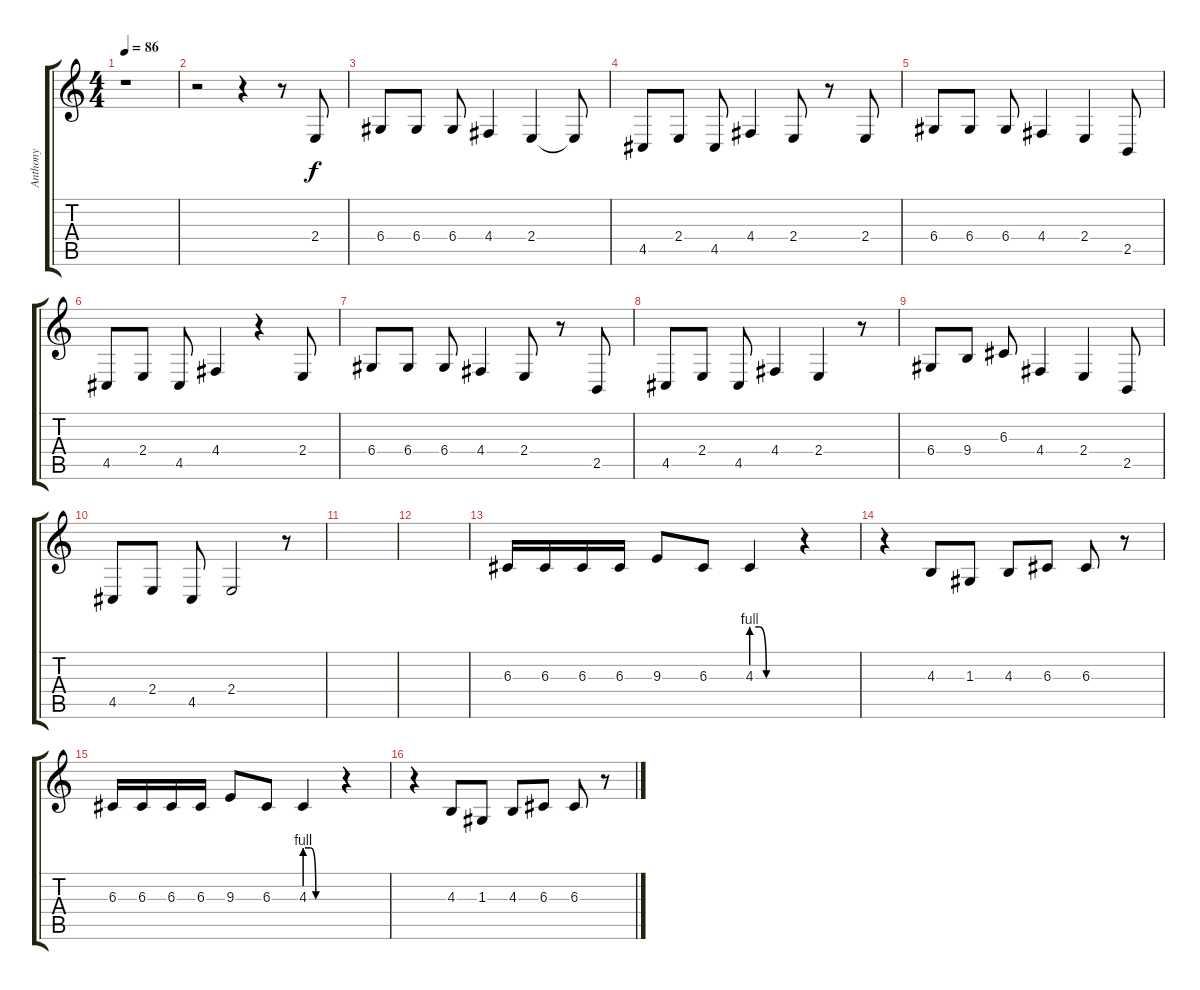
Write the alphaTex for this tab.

\track ("Anthony" "Anthony") {instrument flute}
\staff {score tabs}
\tuning (E4 B3 G3 D3 A2 E2) {hide}
\ts (4 4)
\tempo 86
\clef g2
\ks c
r.1{dy f} |
r.2 r.4 r.8 2.4.8 |
6.4.8 6.4.8 6.4.8 4.4.4 2.4.4 2.4{t}.8 |
4.5.8 2.4.8 4.5.8 4.4.4 2.4.8 r.8 2.4.8 |
6.4.8 6.4.8 6.4.8 4.4.4 2.4.4 2.5.8 |
4.5.8 2.4.8 4.5.8 4.4.4 r.4 2.4.8 |
6.4.8 6.4.8 6.4.8 4.4.4 2.4.8 r.8 2.5.8 |
4.5.8 2.4.8 4.5.8 4.4.4 2.4.4 r.8 |
6.4.8 9.4.8 6.3.8 4.4.4 2.4.4 2.5.8 |
4.5.8 2.4.8 4.5.8 2.4.2 r.8 |
|
|
6.3.16 6.3.16 6.3.16 6.3.16 9.3.8 6.3.8 4.3{be (custom 0 4 10 4 20 0 40 0 60 0)}.4 r.4 |
r.4 4.3.8 1.3.8 4.3.8 6.3.8 6.3.8 r.8 |
6.3.16 6.3.16 6.3.16 6.3.16 9.3.8 6.3.8 4.3{be (custom 0 4 10 4 20 0 40 0 60 0)}.4 r.4 |
r.4 4.3.8 1.3.8 4.3.8 6.3.8 6.3.8 r.8
